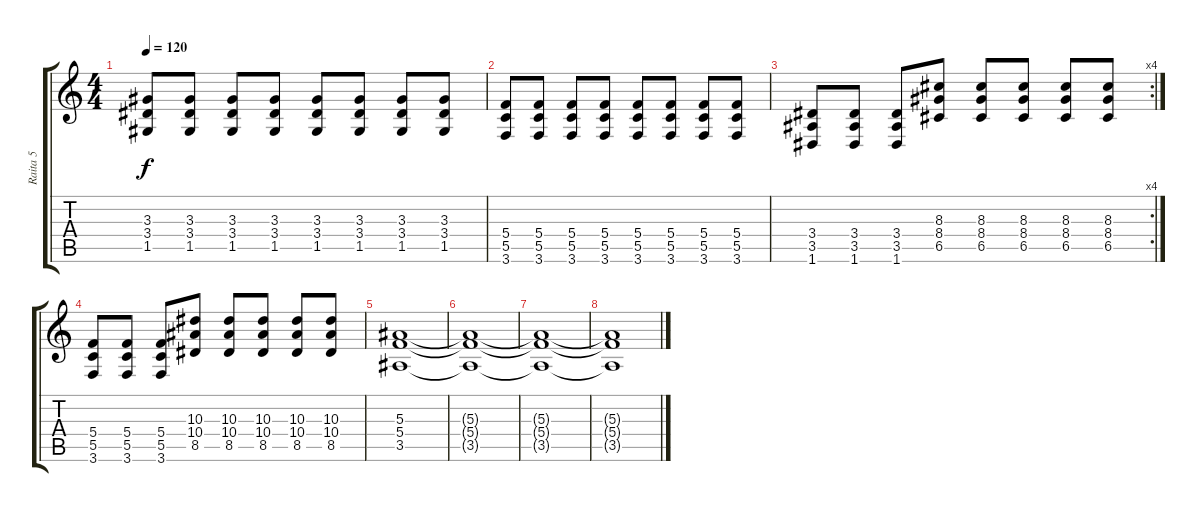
\track ("Raita 5" "Raita 5") {instrument distortionguitar}
\staff {score tabs}
\tuning (D4 A3 F3 C3 G2 D2) {hide}
\ts (4 4)
\tempo 120
\clef g2
\ks c
(3.3 3.4 1.5).8{dy f} (3.3 3.4 1.5).8 (3.3 3.4 1.5).8 (3.3 3.4 1.5).8 (3.3 3.4 1.5).8 (3.3 3.4 1.5).8 (3.3 3.4 1.5).8 (3.3 3.4 1.5).8 |
(5.4 5.5 3.6).8 (5.4 5.5 3.6).8 (5.4 5.5 3.6).8 (5.4 5.5 3.6).8 (5.4 5.5 3.6).8 (5.4 5.5 3.6).8 (5.4 5.5 3.6).8 (5.4 5.5 3.6).8 |
\rc 4
(3.4 3.5 1.6).8 (3.4 3.5 1.6).8 (3.4 3.5 1.6).8 (8.3 8.4 6.5).8 (8.3 8.4 6.5).8 (8.3 8.4 6.5).8 (8.3 8.4 6.5).8 (8.3 8.4 6.5).8 |
(5.4 5.5 3.6).8 (5.4 5.5 3.6).8 (5.4 5.5 3.6).8 (10.3 10.4 8.5).8 (10.3 10.4 8.5).8 (10.3 10.4 8.5).8 (10.3 10.4 8.5).8 (10.3 10.4 8.5).8 |
(5.3 5.4 3.5).1 |
(5.3{t} 5.4{t} 3.5{t}).1 |
(5.3{t} 5.4{t} 3.5{t}).1 |
(5.3{t} 5.4{t} 3.5{t}).1
